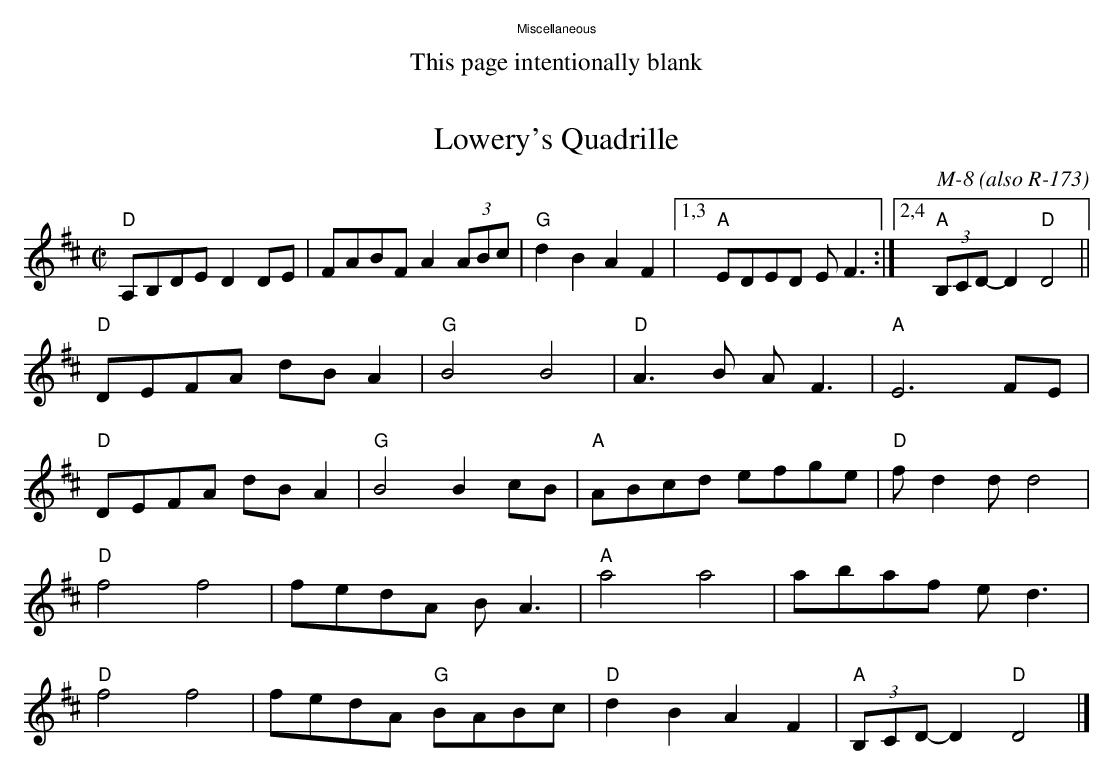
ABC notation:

X:1
T: Lowery's Quadrille
C:M-8 (also R-173)
M: C|
L: 1/8
K:D
"D"A,B,DE D2 DE|FABF A2 (3ABc|"G"d2 B2 A2 F2|["1,3""A"EDED E F3:|["2,4""A"(3B,CD-D2 "D"D4||
"D"DEFA dB A2|"G"B4 B4|"D"A3B A F3|"A"E6 FE|
"D"DEFA dB A2|"G"B4 B2 cB|"A"ABcd efge|"D"f d2 d d4|
"D"f4 f4|fedA BA3|"A"a4 a4|abaf e d3|
"D"f4 f4|fedA "G"BABc|"D"d2 B2 A2 F2|"A"(3B,CD-D2 "D"D4|]

%%footer 09/01/98 For use only by Roaring Jelly members
$SmallLMargin
$SmallRMargin
